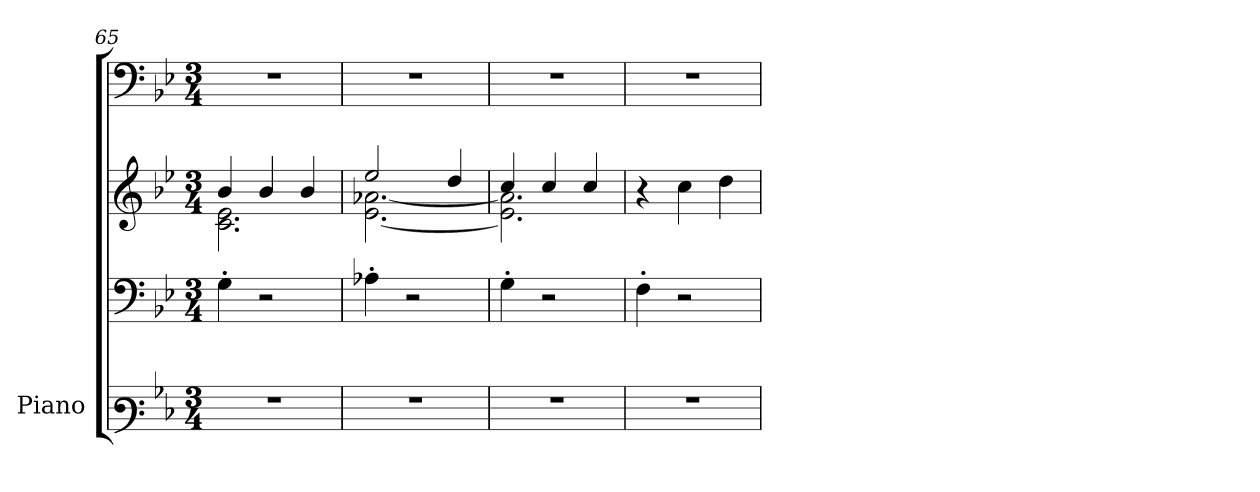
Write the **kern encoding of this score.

**kern	**kern	**kern	**kern
*part1	*part1	*part1	*part1
*staff4	*staff3	*staff2	*staff1
*I"Piano	*	*	*
*I'Pno.	*	*	*
*clefF3	*clefF4	*clefG2	*clefF4
*k[b-e-]	*k[b-e-]	*k[b-e-]	*k[b-e-]
*M3/4	*M3/4	*M3/4	*M3/4
=65	=65	=65	=65
*	*	*^	*
2.r	4G'\	4b-/	2.c\ 2.e-\	2.r
.	2r	4b-/	.	.
.	.	4b-/	.	.
=66	=66	=66	=66	=66
2.r	4A-X'\	2ee-/	[2.e-\ [2.a-X\	2.r
.	2r	.	.	.
.	.	4dd/	.	.
=67	=67	=67	=67	=67
2.r	4G'\	4cc/	2.e-\] 2.a-\]	2.r
.	2r	4cc/	.	.
.	.	4cc/	.	.
*	*	*v	*v	*
!!LO:LB:g=z
=68	=68	=68	=68
2.r	4F'\	4r	2.r
.	2r	4cc\	.
.	.	4dd\	.
=	=	=	=
*-	*-	*-	*-
